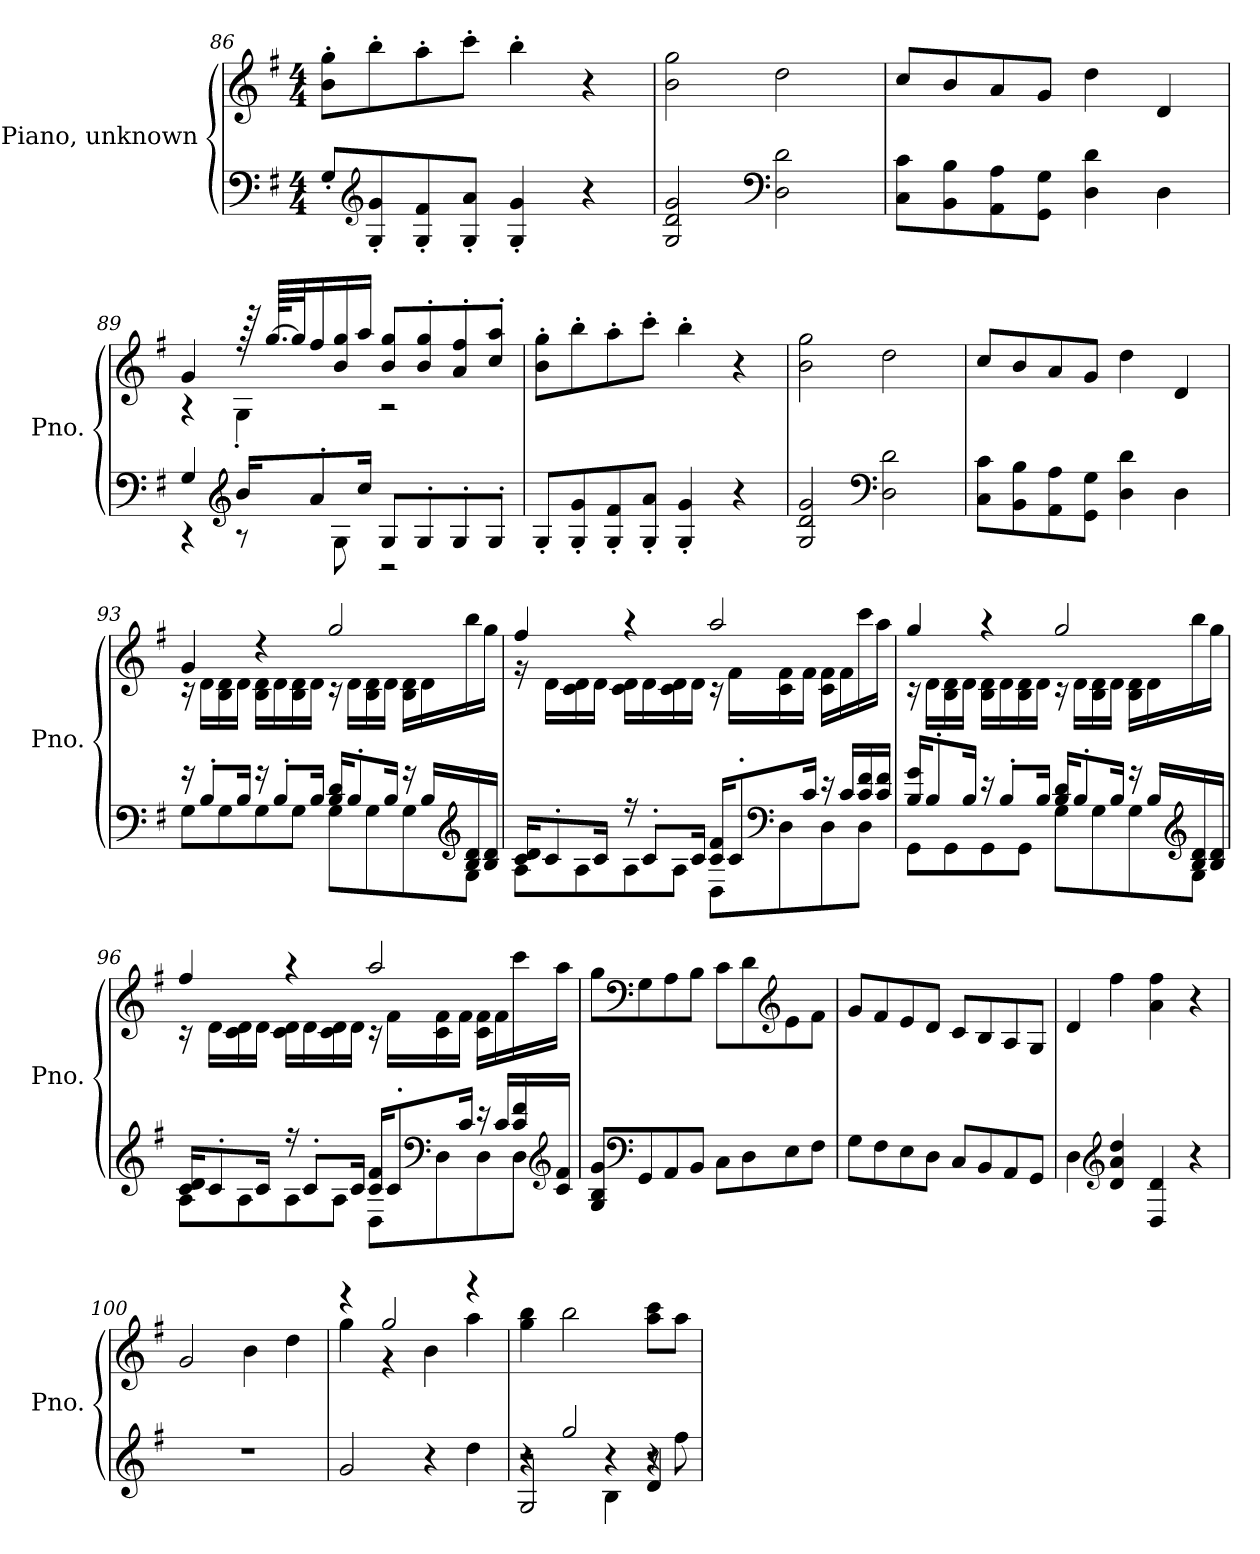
**kern	**kern
*part1	*part1
*staff2	*staff1
*I"Piano, unknown	*
*I'Pno.	*
*clefF4	*clefG2
*k[f#]	*k[f#]
*M4/4	*M4/4
=86	=86
8G'/L	8b\' 8gg\'L
*clefG2	*
8G/' 8g/'	8bb'\
8G/' 8f#/'	8aa'\
8G/' 8a/'J	8ccc'\J
4G/' 4g/'	4bb'\
4r	4r
=87	=87
2G/ 2d/ 2g/	2b\ 2gg\
*clefF4	*
2D\ 2d\	2dd\
=88	=88
8C\ 8c\L	8cc/L
8BB\ 8B\	8b/
8AA\ 8A\	8a/
8GG\ 8G\J	8g/J
4D\ 4d\	4dd\
4D\	4d/
!!LO:LB:g=z
=89	=89
*^	*^
4G/	4r	4g/	4r
*clefG2	*	*	*
16b/KL	8r	128r	4G'\
.	.	[64.gg/KLLL	.
.	.	32gg/J]	.
8a'/	.	16ff#/	.
.	8G\	16b/ 16gg/	.
16cc/Jk	.	16aa/JJ	.
8G/L	2r	8b/ 8gg/L	2r
8G'/	.	8b/' 8gg/'	.
8G'/	.	8a/' 8ff#/'	.
8G'/J	.	8cc/' 8aa/'J	.
*v	*v	*	*
*	*v	*v
=90	=90
8G'/L	8b\' 8gg\'L
8G/' 8g/'	8bb'\
8G/' 8f#/'	8aa'\
8G/' 8a/'J	8ccc'\J
4G/' 4g/'	4bb'\
4r	4r
=91	=91
2G/ 2d/ 2g/	2b\ 2gg\
*clefF4	*
2D\ 2d\	2dd\
=92	=92
8C\ 8c\L	8cc/L
8BB\ 8B\	8b/
8AA\ 8A\	8a/
8GG\ 8G\J	8g/J
4D\ 4d\	4dd\
4D\	4d/
!!LO:LB:g=z
=93	=93
*^	*^
16r	8G\L	4g/	16r
8B'/L	.	.	16d\LL
.	8G\	.	16B\ 16d\
16B/Jk	.	.	16d\JJ
16r	8G\	4r	16B\ 16d\LL
8B'/L	.	.	16d\
.	8G\J	.	16B\ 16d\
16B/Jk	.	.	16d\JJ
16B/ 16d/KL	8G\L	2gg/	16r
8B'/	.	.	16d\LL
.	8G\	.	16B\ 16d\
16B/Jk	.	.	16d\JJ
16r	8G\	.	16B\ 16d\LL
16B/LL	.	.	16d\
*clefG2	*	*	*
16B/ 16d/	8G\J	.	16bb\
16B/ 16d/JJ	.	.	16gg\JJ
=94	=94	=94	=94
16c/ 16d/KL	8A\L	4ff#/	16r
8c'/	.	.	16d\LL
.	8A\	.	16c\ 16d\
16c/Jk	.	.	16d\JJ
16r	8A\	4r	16c\ 16d\LL
8c'/L	.	.	16d\
.	8A\J	.	16c\ 16d\
16c/Jk	.	.	16d\JJ
16c/ 16f#/KL	8D\L	2aa/	16r
8c'/	.	.	16f#\LL
*clefF4	*	*	*
.	8D\	.	16c\ 16f#\
16c/Jk	.	.	16f#\JJ
16r	8D\	.	16c\ 16f#\LL
16c/LL	.	.	16f#\
16c/ 16f#/	8D\J	.	16ccc\
16c/ 16f#/JJ	.	.	16aa\JJ
!!LO:LB:g=z	!!
=95	=95	=95	=95
16B/ 16g/KL	8GG\L	4gg/	16r
8B'/	.	.	16d\LL
.	8GG\	.	16B\ 16d\
16B/Jk	.	.	16d\JJ
16r	8GG\	4r	16B\ 16d\LL
8B'/L	.	.	16d\
.	8GG\J	.	16B\ 16d\
16B/Jk	.	.	16d\JJ
16B/ 16d/KL	8G\L	2gg/	16r
8B'/	.	.	16d\LL
.	8G\	.	16B\ 16d\
16B/Jk	.	.	16d\JJ
16r	8G\	.	16B\ 16d\LL
16B/LL	.	.	16d\
*clefG2	*	*	*
16B/ 16d/	8G\J	.	16bb\
16B/ 16d/JJ	.	.	16gg\JJ
=96	=96	=96	=96
16c/ 16d/KL	8A\L	4ff#/	16r
8c'/	.	.	16d\LL
.	8A\	.	16c\ 16d\
16c/Jk	.	.	16d\JJ
16r	8A\	4r	16c\ 16d\LL
8c'/L	.	.	16d\
.	8A\J	.	16c\ 16d\
16c/Jk	.	.	16d\JJ
16c/ 16f#/KL	8D\L	2aa/	16r
8c'/	.	.	16f#\LL
*clefF4	*	*	*
.	8D\	.	16c\ 16f#\
16c/Jk	.	.	16f#\JJ
16r	8D\	.	16c\ 16f#\LL
16c/LL	.	.	16f#\
16c/ 16f#/	8D\J	.	16ccc\
*clefG2	*	*	*
16c/ 16f#/JJ	.	.	16aa\JJ
*v	*v	*	*
*	*v	*v
!!LO:LB:g=z
=97	=97
8G/ 8B/ 8g/L	8gg\L
*clefF4	*clefF4
8GG/	8G\
8AA/	8A\
8BB/J	8B\J
8C\L	8c\L
8D\	8d\
*	*clefG2
8E\	8e\
8F#\J	8f#\J
=98	=98
8G\L	8g/L
8F#\	8f#/
8E\	8e/
8D\J	8d/J
8C/L	8c/L
8BB/	8B/
8AA/	8A/
8GG/J	8G/J
=99	=99
4D\	4d/
*clefG2	*
4d/ 4a/ 4dd/	4ff#\
4D/ 4d/	4a\ 4ff#\
4r	4r
=100	=100
1r	2g/
.	4b\
.	4dd\
=101	=101
*	*^
2g/	4r	4gg\
.	2gg/	4r
4r	.	4b\
4dd\	4r	4aa\
*	*v	*v
=102	=102
*^	*
*	*^	*
4r	2r	2G/	4gg\ 4bb\
2gg/	.	.	2bb\
.	4B\	4r	.
4r	8r	4d/	8aa\ 8ccc\L
.	8ff#\	.	8aa\J
*v	*v	*v	*
=	=
*-	*-
